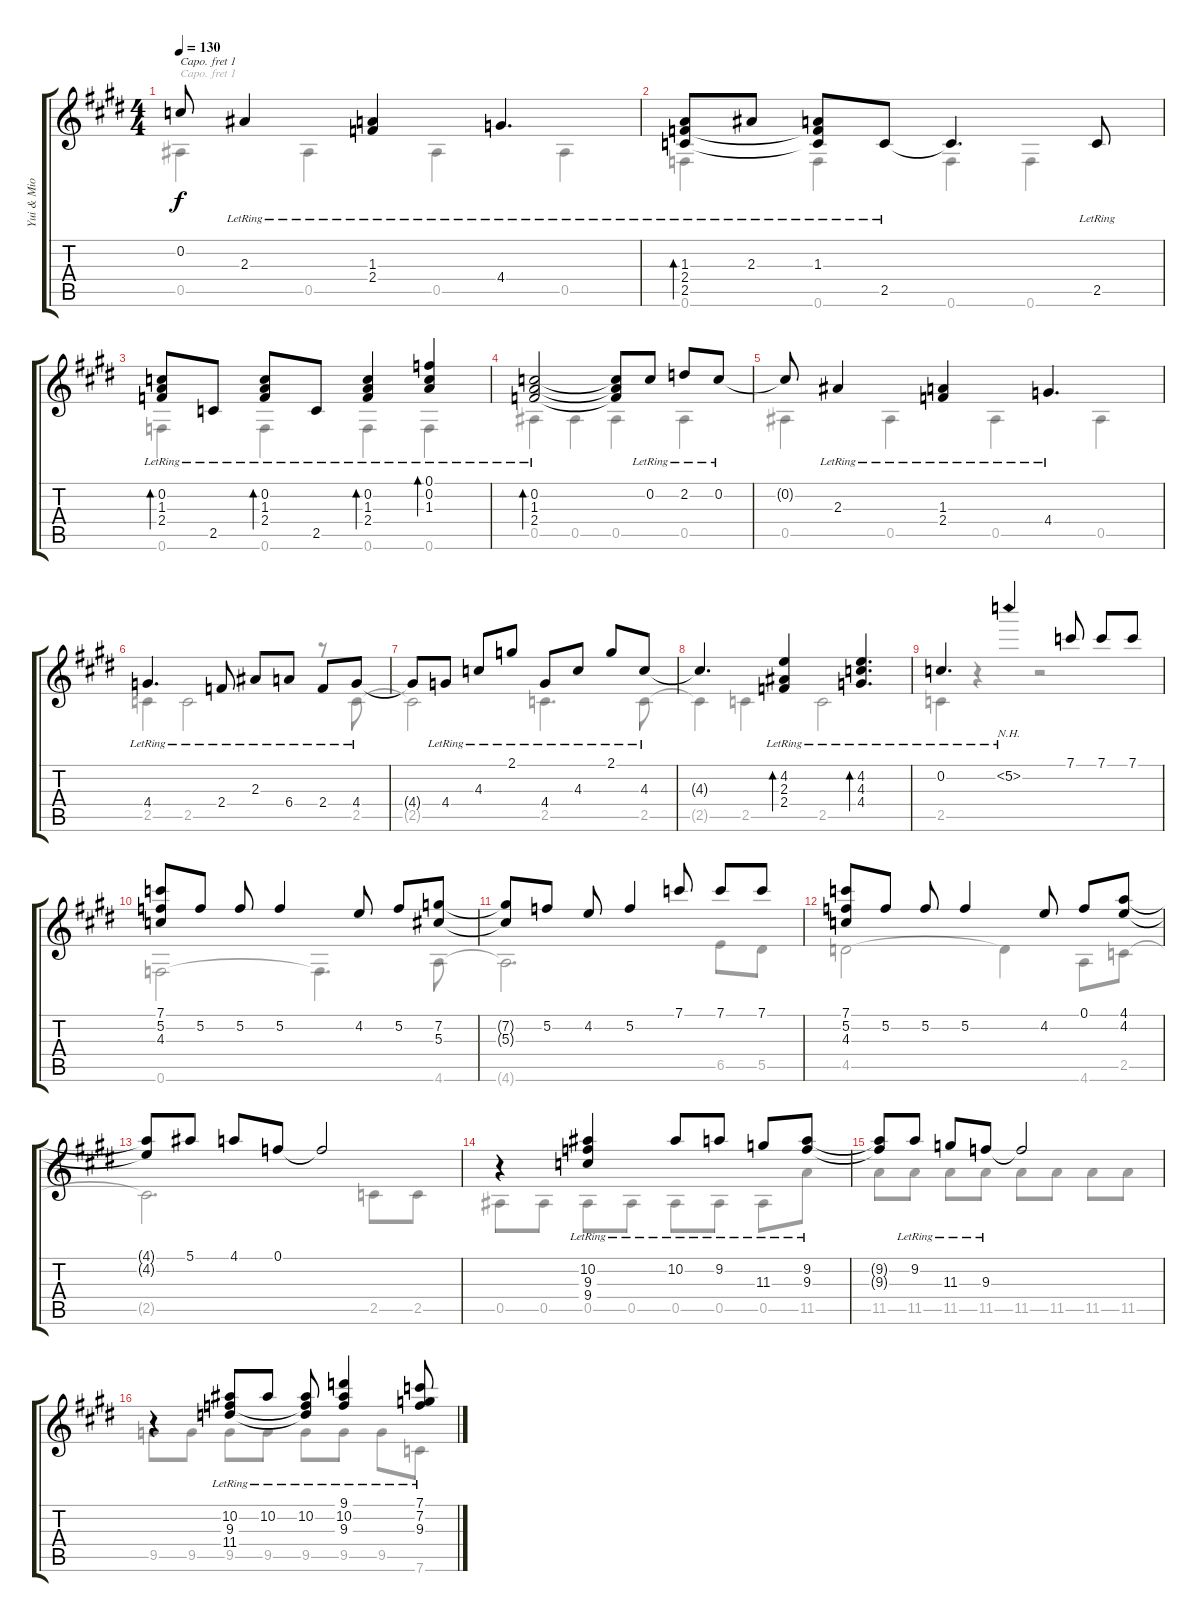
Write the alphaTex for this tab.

\track ("Yui & Mio" "Yui & Mio") {instrument acousticguitarnylon}
\staff {score tabs}
\capo 1
\tuning (E4 B3 G3 D3 A2 E2) {hide}
\voice
\ts (4 4)
\tempo 130
\clef g2
\ks e
0.2{t}.8{dy f} 2.3{lr}.4 (1.3{lr} 2.4{lr}).4 4.4{lr}.4{d} |
(1.3{lr} 2.4{lr} 2.5{lr}).8{bd 60} 2.3{lr}.8 (1.3{lr} 2.4{t} 2.5{t}).8 2.5{lr}.8 2.5{t}.4{d} 2.5{lr}.8 |
(0.2{lr} 1.3{lr} 2.4{lr}).8{bd 60} 2.5{lr}.8 (0.2{lr} 1.3{lr} 2.4{lr}).8{bd 60} 2.5{lr}.8 (0.2{lr} 1.3{lr} 2.4{lr}).4{bd 60} (0.1{lr} 0.2{lr} 1.3{lr}).4{bd 60} |
(0.2{lr} 1.3{lr} 2.4{lr}).2{bd 60} (0.2{t} 1.3{t} 2.4{t}).8 0.2{lr}.8 2.2{lr}.8 0.2{lr}.8 |
0.2{t}.8 2.3{lr}.4 (1.3{lr} 2.4{lr}).4 4.4{lr}.4{d} |
4.4{lr}.4{d} 2.4{lr}.8 2.3{lr}.8 6.4{lr}.8 2.4{lr}.8 4.4{lr}.8 |
4.4{t}.8 4.4{lr}.8 4.3{lr}.8 2.1{lr}.8 4.4{lr}.8 4.3{lr}.8 2.1{lr}.8 4.3{lr}.8 |
4.3{t}.4{d} (4.2{lr} 2.3{lr} 2.4{lr}).4{bd 60} (4.2{lr} 4.3{lr} 4.4{lr}).4{d bd 60} |
0.2{lr}.4{d} 5.2{nh lr}.4 7.1.8 7.1.8 7.1.8 |
(7.1 5.2 4.3).8 5.2.8 5.2.8 5.2.4 4.2.8 5.2.8 (7.2 5.3).8 |
(7.2{t} 5.3{t}).8 5.2.8 4.2.8 5.2.4 7.1.8 7.1.8 7.1.8 |
(7.1 5.2 4.3).8 5.2.8 5.2.8 5.2.4 4.2.8 0.1.8 (4.1 4.2).8 |
(4.1{t} 4.2{t}).8 5.1.8 4.1.8 0.1.8 0.1{t}.2 |
r.4 (10.2{lr} 9.3{lr} 9.4{lr}).4 10.2{lr}.8 9.2{lr}.8 11.3{lr}.8 (9.2{lr} 9.3{lr}).8 |
(9.2{t} 9.3{t}).8 9.2{lr}.8 11.3{lr}.8 9.3{lr}.8 9.3{t}.2 |
r.4 (10.2{lr} 9.3{lr} 11.4{lr}).8 10.2{lr}.8 (10.2{lr} 9.3{t} 11.4{t}).8 (9.1{lr} 10.2{lr} 9.3{lr}).4 (7.1{lr} 7.2{lr} 9.3{lr}).8
\voice
\clef g2
\ottava regular
\simile none
\ks e
0.5.4{dy f} 0.5.4 0.5.4 0.5.4 |
0.6.4 0.6.4 0.6.4 0.6.4 |
0.6.4 0.6.4 0.6.4 0.6.4 |
0.5.4 0.5.4 0.5.4 0.5.4 |
0.5.4 0.5.4 0.5.4 0.5.4 |
2.5.4 2.5.2 r.8 2.5.8 |
2.5{t}.2 2.5.4{d} 2.5.8 |
2.5{t}.4 2.5.4 2.5.2 |
2.5.4 r.4 r.2 |
0.6.2 0.6{t}.4{d} 4.6.8 |
4.6{t}.2{d} 6.5.8 5.5.8 |
4.5.2 4.5{t}.4 4.6.8 2.5.8 |
2.5{t}.2{d} 2.5.8 2.5.8 |
0.5.8 0.5.8 0.5.8 0.5.8 0.5.8 0.5.8 0.5.8 11.5.8 |
11.5.8 11.5.8 11.5.8 11.5.8 11.5.8 11.5.8 11.5.8 11.5.8 |
9.5.8 9.5.8 9.5.8 9.5.8 9.5.8 9.5.8 9.5.8 7.6.8
